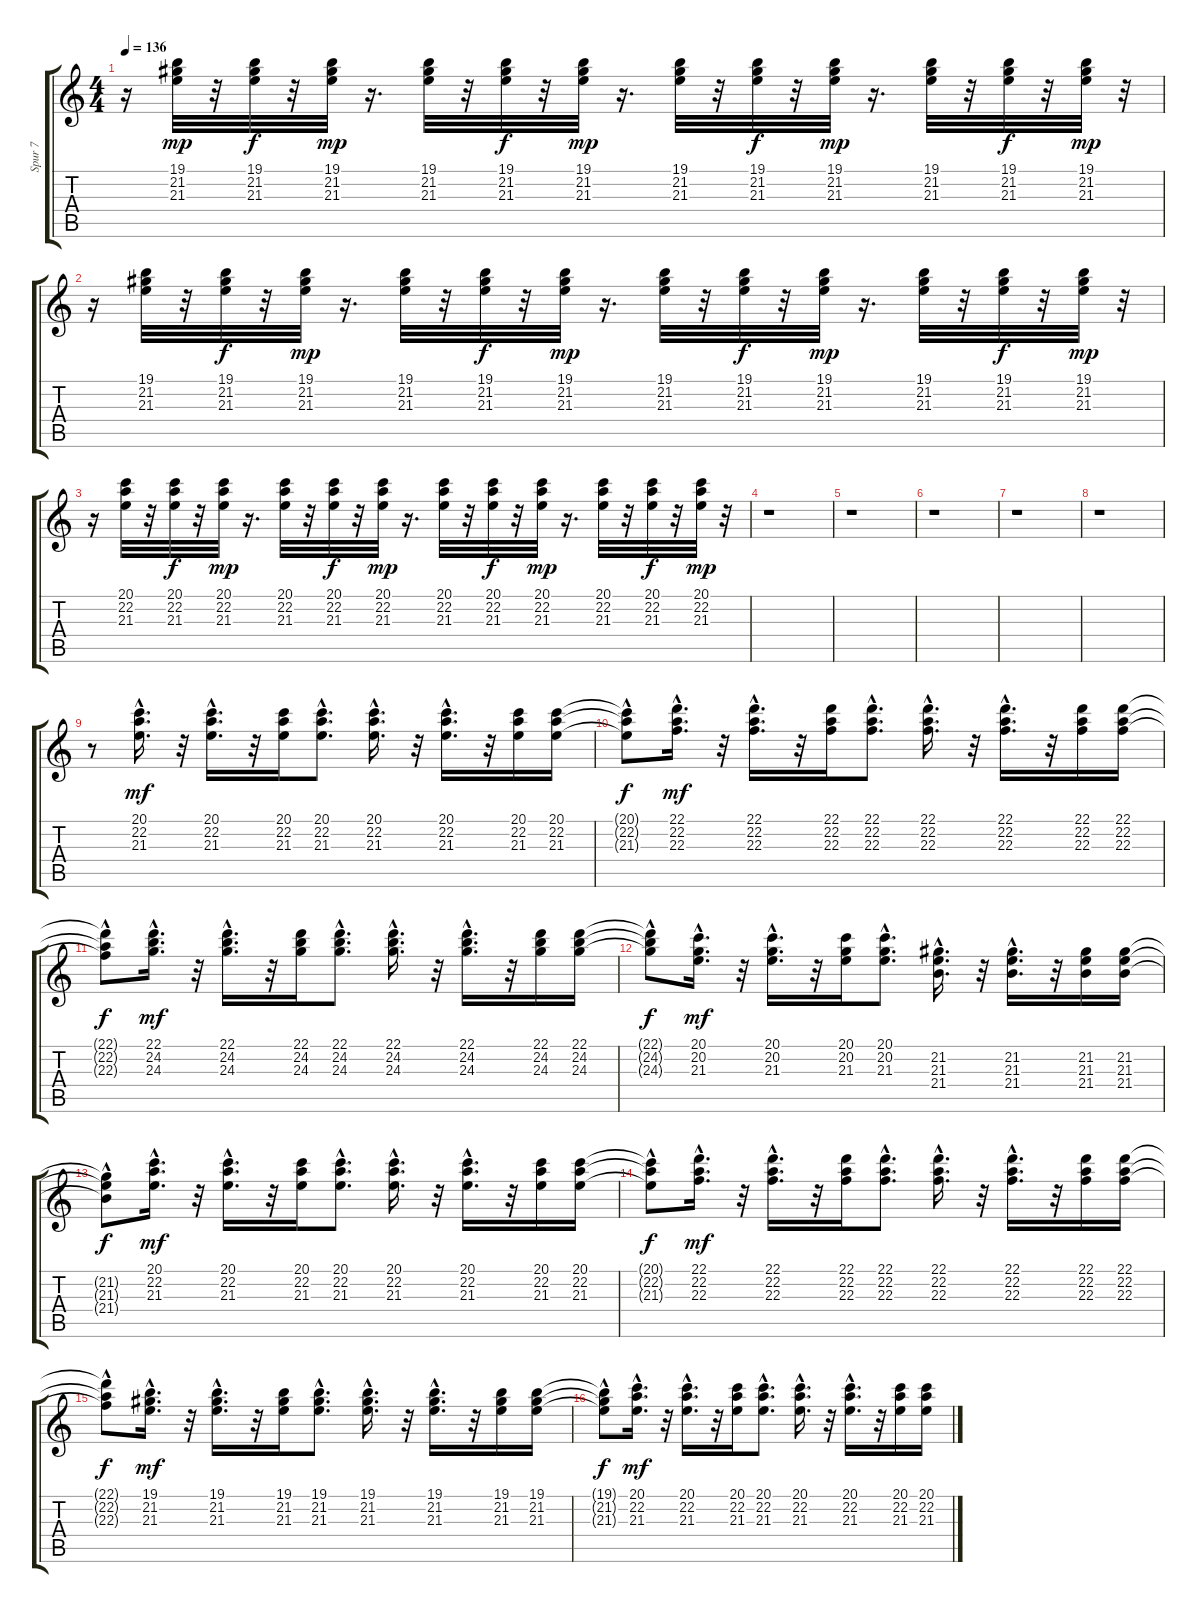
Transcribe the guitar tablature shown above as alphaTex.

\track ("Spur 7" "Spur 7") {instrument acousticgrandpiano}
\staff {score tabs}
\tuning (E4 B3 G3 D3 A2 E2) {hide}
\ts (4 4)
\tempo 136
\clef g2
\ks c
r.16{dy mp} (19.1 21.2 21.3).32 r.32 (19.1 21.2 21.3).32{dy f} r.32 (19.1 21.2 21.3).32{dy mp} r.16{d} (19.1 21.2 21.3).32 r.32 (19.1 21.2 21.3).32{dy f} r.32 (19.1 21.2 21.3).32{dy mp} r.16{d} (19.1 21.2 21.3).32 r.32 (19.1 21.2 21.3).32{dy f} r.32 (19.1 21.2 21.3).32{dy mp} r.16{d} (19.1 21.2 21.3).32 r.32 (19.1 21.2 21.3).32{dy f} r.32 (19.1 21.2 21.3).32{dy mp} r.32 |
r.16 (19.1 21.2 21.3).32 r.32 (19.1 21.2 21.3).32{dy f} r.32 (19.1 21.2 21.3).32{dy mp} r.16{d} (19.1 21.2 21.3).32 r.32 (19.1 21.2 21.3).32{dy f} r.32 (19.1 21.2 21.3).32{dy mp} r.16{d} (19.1 21.2 21.3).32 r.32 (19.1 21.2 21.3).32{dy f} r.32 (19.1 21.2 21.3).32{dy mp} r.16{d} (19.1 21.2 21.3).32 r.32 (19.1 21.2 21.3).32{dy f} r.32 (19.1 21.2 21.3).32{dy mp} r.32 |
r.16 (20.1 22.2 21.3).32 r.32 (20.1 22.2 21.3).32{dy f} r.32 (20.1 22.2 21.3).32{dy mp} r.16{d} (20.1 22.2 21.3).32 r.32 (20.1 22.2 21.3).32{dy f} r.32 (20.1 22.2 21.3).32{dy mp} r.16{d} (20.1 22.2 21.3).32 r.32 (20.1 22.2 21.3).32{dy f} r.32 (20.1 22.2 21.3).32{dy mp} r.16{d} (20.1 22.2 21.3).32 r.32 (20.1 22.2 21.3).32{dy f} r.32 (20.1 22.2 21.3).32{dy mp} r.32 |
r.1 |
r.1 |
r.1 |
r.1 |
r.1 |
r.8 (20.1{hac} 22.2{hac} 21.3{hac}).16{d dy mf} r.32 (20.1{hac} 22.2{hac} 21.3{hac}).16{d} r.32 (20.1 22.2 21.3).16 (20.1 22.2 21.3{hac}).8{d} (20.1{hac} 22.2{hac} 21.3{hac}).16{d} r.32 (20.1{hac} 22.2{hac} 21.3{hac}).16{d} r.32 (20.1 22.2 21.3).16 (20.1 22.2 21.3).16 |
(20.1{hac t} 22.2{hac t} 21.3{t}).8{dy f} (22.1{hac} 22.2{hac} 22.3{hac}).16{d dy mf} r.32 (22.1{hac} 22.2{hac} 22.3{hac}).16{d} r.32 (22.1 22.2 22.3).16 (22.1 22.2 22.3{hac}).8{d} (22.1{hac} 22.2{hac} 22.3{hac}).16{d} r.32 (22.1{hac} 22.2{hac} 22.3{hac}).16{d} r.32 (22.1 22.2 22.3).16 (22.1 22.2 22.3).16 |
(22.1{hac t} 22.2{hac t} 22.3{t}).8{dy f} (22.1{hac} 24.2{hac} 24.3{hac}).16{d dy mf} r.32 (22.1{hac} 24.2{hac} 24.3{hac}).16{d} r.32 (22.1 24.2 24.3).16 (22.1 24.2 24.3{hac}).8{d} (22.1{hac} 24.2{hac} 24.3{hac}).16{d} r.32 (22.1{hac} 24.2{hac} 24.3{hac}).16{d} r.32 (22.1 24.2 24.3).16 (22.1 24.2 24.3).16 |
(22.1{hac t} 24.2{hac t} 24.3{t}).8{dy f} (20.1{hac} 20.2{hac} 21.3{hac}).16{d dy mf} r.32 (20.1{hac} 20.2{hac} 21.3{hac}).16{d} r.32 (20.1 20.2 21.3).16 (20.1 20.2 21.3{hac}).8{d} (21.2{hac} 21.3{hac} 21.4{hac}).16{d} r.32 (21.2{hac} 21.3{hac} 21.4{hac}).16{d} r.32 (21.2 21.3 21.4).16 (21.2 21.3 21.4).16 |
(21.2{hac t} 21.3{hac t} 21.4{t}).8{dy f} (20.1{hac} 22.2{hac} 21.3{hac}).16{d dy mf} r.32 (20.1{hac} 22.2{hac} 21.3{hac}).16{d} r.32 (20.1 22.2 21.3).16 (20.1 22.2 21.3{hac}).8{d} (20.1{hac} 22.2{hac} 21.3{hac}).16{d} r.32 (20.1{hac} 22.2{hac} 21.3{hac}).16{d} r.32 (20.1 22.2 21.3).16 (20.1 22.2 21.3).16 |
(20.1{hac t} 22.2{hac t} 21.3{t}).8{dy f} (22.1{hac} 22.2{hac} 22.3{hac}).16{d dy mf} r.32 (22.1{hac} 22.2{hac} 22.3{hac}).16{d} r.32 (22.1 22.2 22.3).16 (22.1 22.2 22.3{hac}).8{d} (22.1{hac} 22.2{hac} 22.3{hac}).16{d} r.32 (22.1{hac} 22.2{hac} 22.3{hac}).16{d} r.32 (22.1 22.2 22.3).16 (22.1 22.2 22.3).16 |
(22.1{hac t} 22.2{hac t} 22.3{t}).8{dy f} (19.1{hac} 21.2{hac} 21.3{hac}).16{d dy mf} r.32 (19.1{hac} 21.2{hac} 21.3{hac}).16{d} r.32 (19.1 21.2 21.3).16 (19.1 21.2 21.3{hac}).8{d} (19.1{hac} 21.2{hac} 21.3{hac}).16{d} r.32 (19.1{hac} 21.2{hac} 21.3{hac}).16{d} r.32 (19.1 21.2 21.3).16 (19.1 21.2 21.3).16 |
(19.1{hac t} 21.2{hac t} 21.3{t}).8{dy f} (20.1{hac} 22.2{hac} 21.3{hac}).16{d dy mf} r.32 (20.1{hac} 22.2{hac} 21.3{hac}).16{d} r.32 (20.1 22.2 21.3).16 (20.1 22.2 21.3{hac}).8{d} (20.1{hac} 22.2{hac} 21.3{hac}).16{d} r.32 (20.1{hac} 22.2{hac} 21.3{hac}).16{d} r.32 (20.1 22.2 21.3).16 (20.1 22.2 21.3).16
